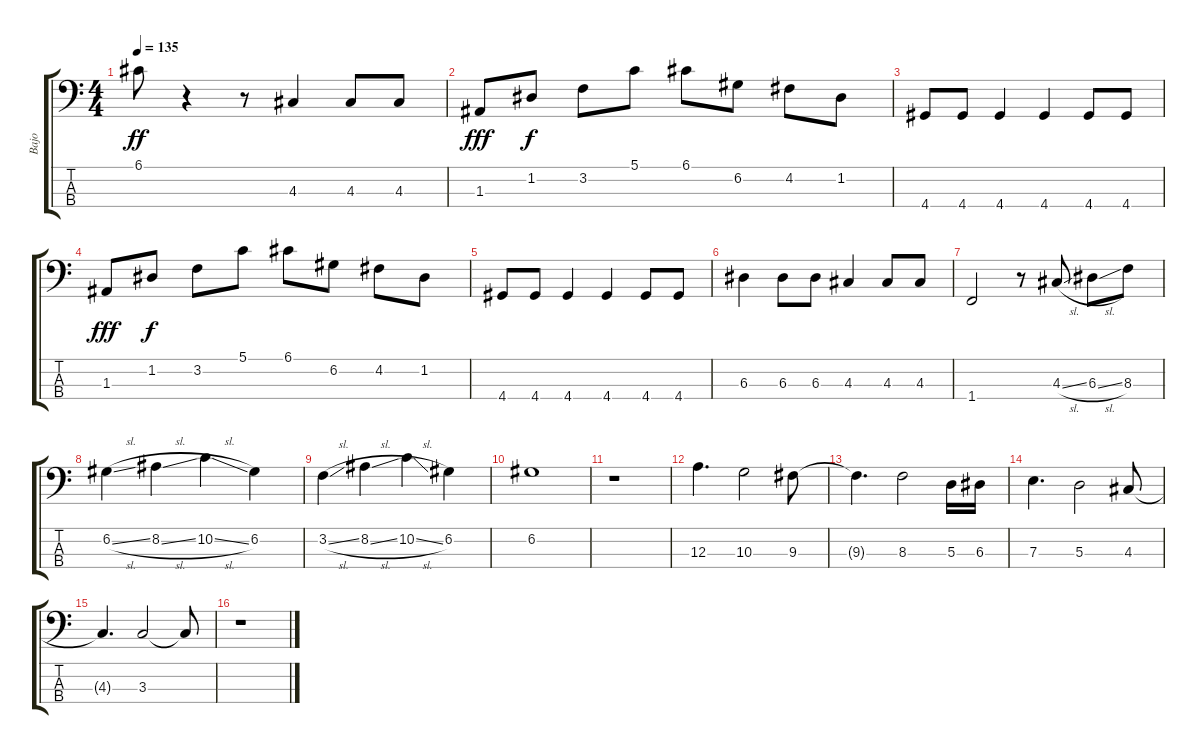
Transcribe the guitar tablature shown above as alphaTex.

\track ("Bajo" "Bajo") {instrument electricbassfinger}
\staff {score tabs}
\tuning (G2 D2 A1 E1) {hide}
\ts (4 4)
\tempo 135
\clef f4
\ks c
6.1.8{dy ff} r.4 r.8 4.3.4 4.3.8 4.3.8 |
1.3.8{dy fff} 1.2.8{dy f} 3.2.8 5.1.8 6.1.8 6.2.8 4.2.8 1.2.8 |
4.4.8 4.4.8 4.4.4 4.4.4 4.4.8 4.4.8 |
1.3.8{dy fff} 1.2.8{dy f} 3.2.8 5.1.8 6.1.8 6.2.8 4.2.8 1.2.8 |
4.4.8 4.4.8 4.4.4 4.4.4 4.4.8 4.4.8 |
6.3.4 6.3.8 6.3.8 4.3.4 4.3.8 4.3.8 |
1.4.2 r.8 4.3{sl}.8 6.3{sl}.8 8.3.8 |
6.2{sl}.4 8.2{sl}.4 10.2{sl}.4 6.2.4 |
3.2{sl}.4 8.2{sl}.4 10.2{sl}.4 6.2.4 |
6.2.1 |
r.1 |
12.3.4{d} 10.3.2 9.3.8 |
9.3{t}.4{d} 8.3.2 5.3.16 6.3.16 |
7.3.4{d} 5.3.2 4.3.8 |
4.3{t}.4{d} 3.3.2 3.3{t}.8 |
r.1
